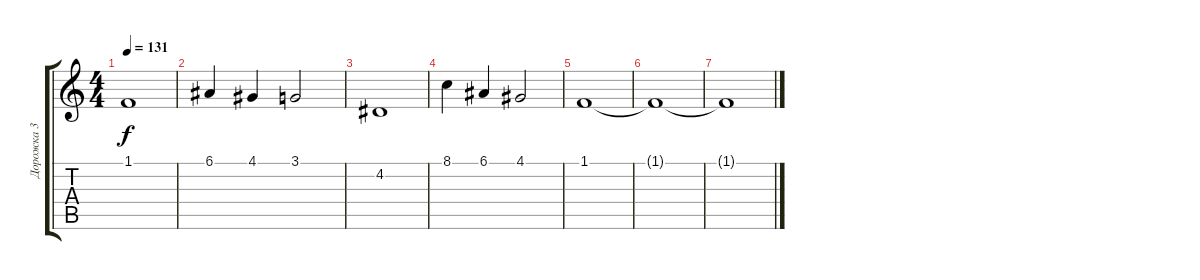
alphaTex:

\track ("Дорожка 3" "Дорожка 3") {instrument electricpiano2}
\staff {score tabs}
\tuning (E4 B3 G3 D3 A2 E2) {hide}
\ts (4 4)
\tempo 131
\clef g2
\ks c
1.1.1{dy f} |
6.1.4 4.1.4 3.1.2 |
4.2.1 |
8.1.4 6.1.4 4.1.2 |
1.1.1 |
1.1{t}.1 |
1.1{t}.1
